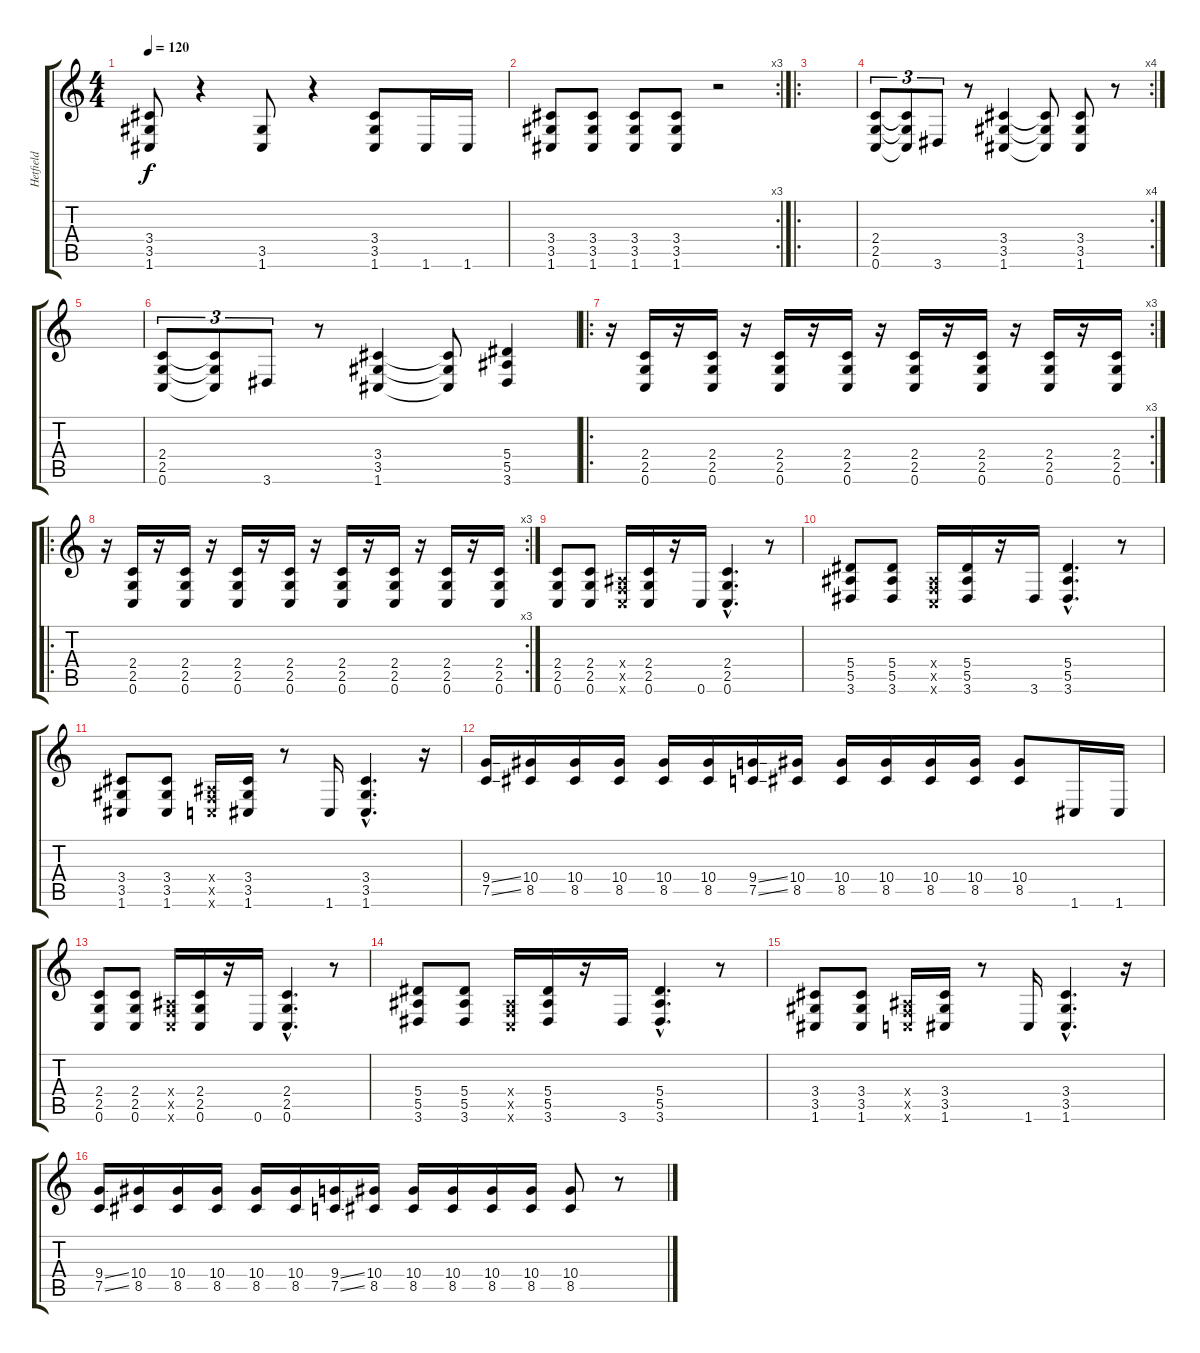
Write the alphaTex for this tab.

\track ("Hetfield" "Hetfield") {instrument distortionguitar}
\staff {score tabs}
\tuning (C4 G3 Eb3 Bb2 F2 C2) {hide}
\ts (4 4)
\tempo 120
\clef g2
\ks c
(3.4 3.5 1.6).8{dy f} r.4 (3.5 1.6).8 r.4 (3.4 3.5 1.6).8 1.6.16 1.6.16 |
\rc 3
(3.4 3.5 1.6).8 (3.4 3.5 1.6).8 (3.4 3.5 1.6).8 (3.4 3.5 1.6).8 r.2 |
\ro
|
\rc 4
(2.4 2.5 0.6).8{tu (3 2)} (2.4{t} 2.5{t} 0.6{t}).8{tu (3 2)} 3.6.8{tu (3 2)} r.8 (3.4 3.5 1.6).4 (3.4{t} 3.5{t} 1.6{t}).8 (3.4 3.5 1.6).8 r.8 |
|
(2.4 2.5 0.6).8{tu (3 2)} (2.4{t} 2.5{t} 0.6{t}).8{tu (3 2)} 3.6.8{tu (3 2)} r.8 (3.4 3.5 1.6).4 (3.4{t} 3.5{t} 1.6{t}).8 (5.4 5.5 3.6).4 |
\ro
\rc 3
r.16 (2.4 2.5 0.6).16 r.16 (2.4 2.5 0.6).16 r.16 (2.4 2.5 0.6).16 r.16 (2.4 2.5 0.6).16 r.16 (2.4 2.5 0.6).16 r.16 (2.4 2.5 0.6).16 r.16 (2.4 2.5 0.6).16 r.16 (2.4 2.5 0.6).16 |
\ro
\rc 3
r.16 (2.4 2.5 0.6).16 r.16 (2.4 2.5 0.6).16 r.16 (2.4 2.5 0.6).16 r.16 (2.4 2.5 0.6).16 r.16 (2.4 2.5 0.6).16 r.16 (2.4 2.5 0.6).16 r.16 (2.4 2.5 0.6).16 r.16 (2.4 2.5 0.6).16 |
(2.4 2.5 0.6).8 (2.4 2.5 0.6).8 (0.4{x} 0.5{x} 0.6{x}).16 (2.4 2.5 0.6).16 r.16 0.6.16 (2.4{hac} 2.5{hac} 0.6{hac}).4{d} r.8 |
(5.4 5.5 3.6).8 (5.4 5.5 3.6).8 (0.4{x} 0.5{x} 0.6{x}).16 (5.4 5.5 3.6).16 r.16 3.6.16 (5.4{hac} 5.5{hac} 3.6{hac}).4{d} r.8 |
(3.4 3.5 1.6).8 (3.4 3.5 1.6).8 (0.4{x} 0.5{x} 0.6{x}).16 (3.4 3.5 1.6).16 r.8 1.6.16 (3.4{hac} 3.5{hac} 1.6{hac}).4{d} r.16 |
(9.4{ss} 7.5{ss}).16 (10.4 8.5).16 (10.4 8.5).16 (10.4 8.5).16 (10.4 8.5).16 (10.4 8.5).16 (9.4{ss} 7.5{ss}).16 (10.4 8.5).16 (10.4 8.5).16 (10.4 8.5).16 (10.4 8.5).16 (10.4 8.5).16 (10.4 8.5).8 1.6.16 1.6.16 |
(2.4 2.5 0.6).8 (2.4 2.5 0.6).8 (0.4{x} 0.5{x} 0.6{x}).16 (2.4 2.5 0.6).16 r.16 0.6.16 (2.4{hac} 2.5{hac} 0.6{hac}).4{d} r.8 |
(5.4 5.5 3.6).8 (5.4 5.5 3.6).8 (0.4{x} 0.5{x} 0.6{x}).16 (5.4 5.5 3.6).16 r.16 3.6.16 (5.4{hac} 5.5{hac} 3.6{hac}).4{d} r.8 |
(3.4 3.5 1.6).8 (3.4 3.5 1.6).8 (0.4{x} 0.5{x} 0.6{x}).16 (3.4 3.5 1.6).16 r.8 1.6.16 (3.4{hac} 3.5{hac} 1.6{hac}).4{d} r.16 |
(9.4{ss} 7.5{ss}).16 (10.4 8.5).16 (10.4 8.5).16 (10.4 8.5).16 (10.4 8.5).16 (10.4 8.5).16 (9.4{ss} 7.5{ss}).16 (10.4 8.5).16 (10.4 8.5).16 (10.4 8.5).16 (10.4 8.5).16 (10.4 8.5).16 (10.4 8.5).8 r.8
